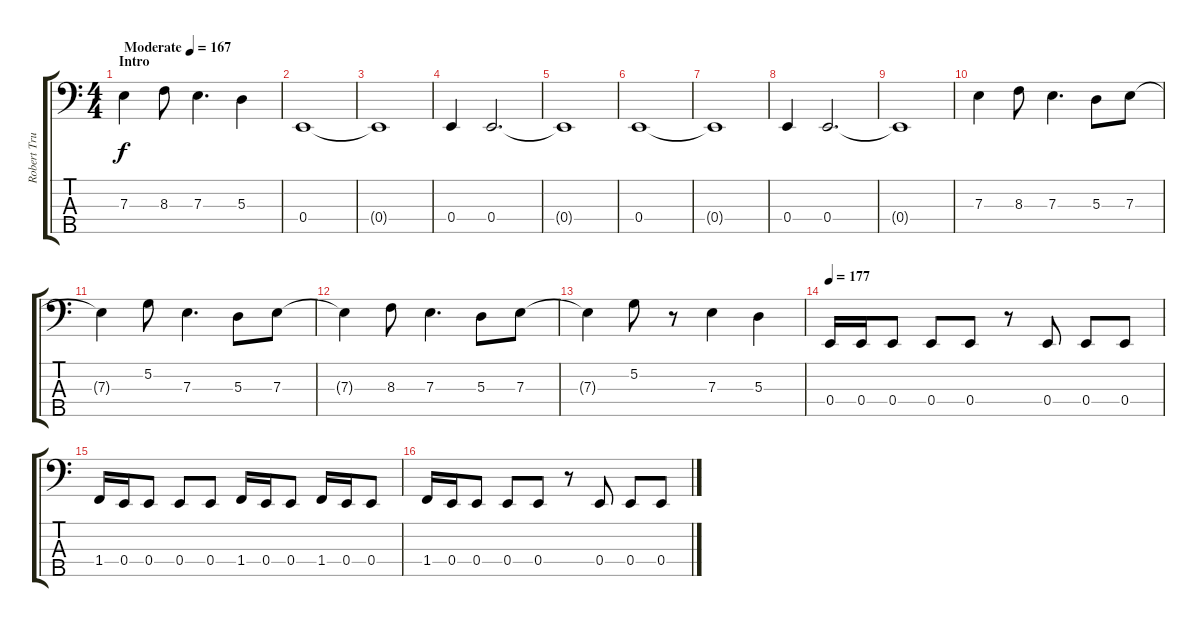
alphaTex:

\track ("Robert Trujillo" "Robert Tru") {instrument electricbassfinger}
\staff {score tabs}
\tuning (G2 D2 A1 E1 B0) {hide}
\ts (4 4)
\section ("" "Intro")
\tempo (167 "Moderate")
\clef f4
\ks c
7.3.4{dy f instrument electricbassfinger} 8.3.8 7.3.4{d} 5.3.4 |
0.4.1 |
0.4{t}.1 |
0.4.4 0.4.2{d} |
0.4{t}.1 |
0.4.1 |
0.4{t}.1 |
0.4.4 0.4.2{d} |
0.4{t}.1 |
7.3.4 8.3.8 7.3.4{d} 5.3.8 7.3.8 |
7.3{t}.4 5.2.8 7.3.4{d} 5.3.8 7.3.8 |
7.3{t}.4 8.3.8 7.3.4{d} 5.3.8 7.3.8 |
7.3{t}.4 5.2.8 r.8 7.3.4 5.3.4 |
\tempo 177
0.4.16 0.4.16 0.4.8 0.4.8 0.4.8 r.8 0.4.8 0.4.8 0.4.8 |
1.4.16 0.4.16 0.4.8 0.4.8 0.4.8 1.4.16 0.4.16 0.4.8 1.4.16 0.4.16 0.4.8 |
1.4.16 0.4.16 0.4.8 0.4.8 0.4.8 r.8 0.4.8 0.4.8 0.4.8
